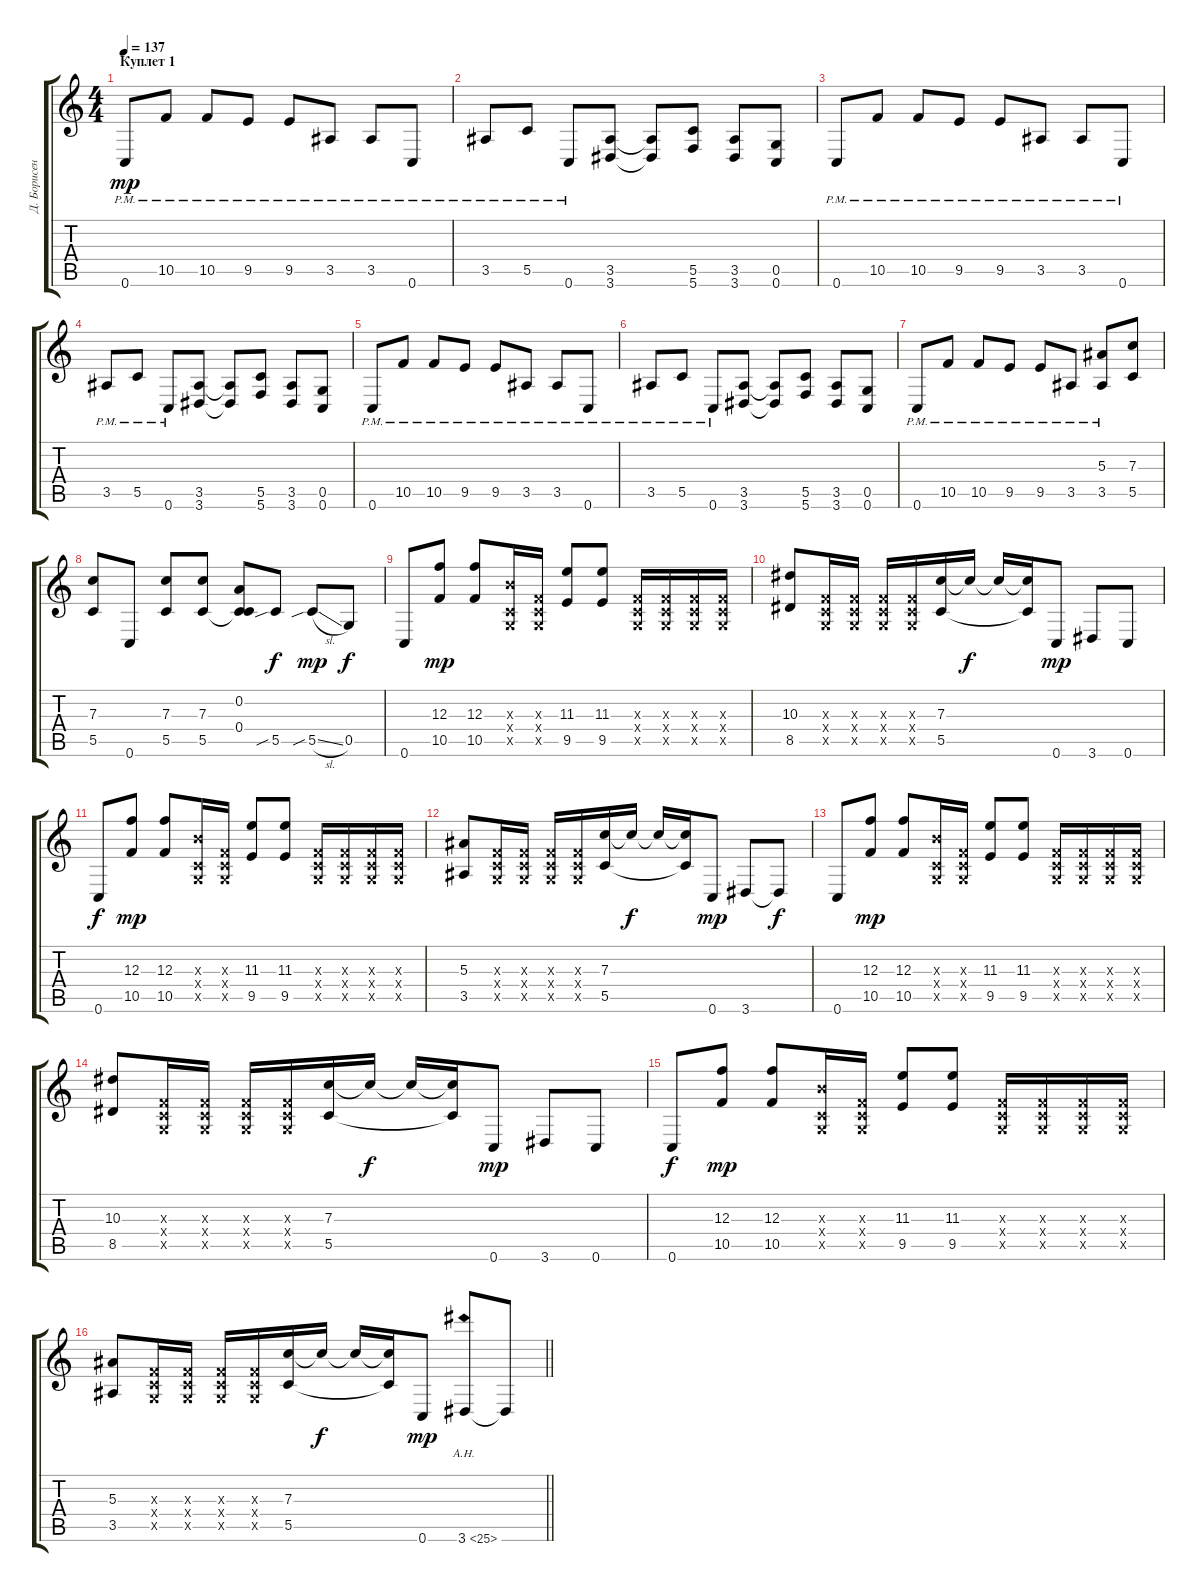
\track ("Д. Борисенков" "Д. Борисен") {mute instrument distortionguitar}
\staff {score tabs}
\tuning (D4 A3 F3 C3 G2 C2) {hide}
\ts (4 4)
\section ("" "Куплет 1")
\tempo 137
\clef g2
\ks c
0.6{pm}.8{dy mp} 10.5{pm}.8 10.5{pm}.8 9.5{pm}.8 9.5{pm}.8 3.5{pm}.8 3.5{pm}.8 0.6{pm}.8 |
3.5{pm}.8 5.5{pm}.8 0.6{pm}.8 (3.5 3.6).8 (3.5{t} 3.6{t}).8 (5.5 5.6).8 (3.5 3.6).8 (0.5 0.6).8 |
0.6{pm}.8 10.5{pm}.8 10.5{pm}.8 9.5{pm}.8 9.5{pm}.8 3.5{pm}.8 3.5{pm}.8 0.6{pm}.8 |
3.5{pm}.8 5.5{pm}.8 0.6{pm}.8 (3.5 3.6).8 (3.5{t} 3.6{t}).8 (5.5 5.6).8 (3.5 3.6).8 (0.5 0.6).8 |
0.6{pm}.8 10.5{pm}.8 10.5{pm}.8 9.5{pm}.8 9.5{pm}.8 3.5{pm}.8 3.5{pm}.8 0.6{pm}.8 |
3.5{pm}.8 5.5{pm}.8 0.6{pm}.8 (3.5 3.6).8 (3.5{t} 3.6{t}).8 (5.5 5.6).8 (3.5 3.6).8 (0.5 0.6).8 |
0.6{pm}.8 10.5{pm}.8 10.5{pm}.8 9.5{pm}.8 9.5{pm}.8 3.5{pm}.8 (5.3 3.5{pm}).8 (7.3 5.5).8 |
(7.3 5.5).8 0.6.8 (7.3 5.5).8 (7.3 5.5).8 (0.2 0.4 5.5{t}).8 5.5{sib}.8{dy f} 5.5{sib sl}.8{dy mp} 0.5.8{dy f} |
0.6.8 (12.3 10.5).8{dy mp} (12.3 10.5).8 (6.3{x} 0.4{x} 0.5{x}).16 (0.3{x} 0.4{x} 0.5{x}).16 (11.3 9.5).8 (11.3 9.5).8 (0.3{x} 0.4{x} 0.5{x}).16 (0.3{x} 0.4{x} 0.5{x}).16 (0.3{x} 0.4{x} 0.5{x}).16 (0.3{x} 0.4{x} 0.5{x}).16 |
(10.3 8.5).8 (0.3{x} 0.4{x} 0.5{x}).16 (0.3{x} 0.4{x} 0.5{x}).16 (0.3{x} 0.4{x} 0.5{x}).16 (0.3{x} 0.4{x} 0.5{x}).16 (7.3 5.5).16 7.3{t}.16{dy f} 7.3{t}.16 (7.3{t} 5.5{t}).16 0.6.8{dy mp} 3.6.8 0.6.8 |
0.6.8{dy f} (12.3 10.5).8{dy mp} (12.3 10.5).8 (6.3{x} 0.4{x} 0.5{x}).16 (0.3{x} 0.4{x} 0.5{x}).16 (11.3 9.5).8 (11.3 9.5).8 (0.3{x} 0.4{x} 0.5{x}).16 (0.3{x} 0.4{x} 0.5{x}).16 (0.3{x} 0.4{x} 0.5{x}).16 (0.3{x} 0.4{x} 0.5{x}).16 |
(5.3 3.5).8 (0.3{x} 0.4{x} 0.5{x}).16 (0.3{x} 0.4{x} 0.5{x}).16 (0.3{x} 0.4{x} 0.5{x}).16 (0.3{x} 0.4{x} 0.5{x}).16 (7.3 5.5).16 7.3{t}.16{dy f} 7.3{t}.16 (7.3{t} 5.5{t}).16 0.6.8{dy mp} 3.6.8 3.6{t}.8{dy f} |
0.6.8 (12.3 10.5).8{dy mp} (12.3 10.5).8 (6.3{x} 0.4{x} 0.5{x}).16 (0.3{x} 0.4{x} 0.5{x}).16 (11.3 9.5).8 (11.3 9.5).8 (0.3{x} 0.4{x} 0.5{x}).16 (0.3{x} 0.4{x} 0.5{x}).16 (0.3{x} 0.4{x} 0.5{x}).16 (0.3{x} 0.4{x} 0.5{x}).16 |
(10.3 8.5).8 (0.3{x} 0.4{x} 0.5{x}).16 (0.3{x} 0.4{x} 0.5{x}).16 (0.3{x} 0.4{x} 0.5{x}).16 (0.3{x} 0.4{x} 0.5{x}).16 (7.3 5.5).16 7.3{t}.16{dy f} 7.3{t}.16 (7.3{t} 5.5{t}).16 0.6.8{dy mp} 3.6.8 0.6.8 |
0.6.8{dy f} (12.3 10.5).8{dy mp} (12.3 10.5).8 (6.3{x} 0.4{x} 0.5{x}).16 (0.3{x} 0.4{x} 0.5{x}).16 (11.3 9.5).8 (11.3 9.5).8 (0.3{x} 0.4{x} 0.5{x}).16 (0.3{x} 0.4{x} 0.5{x}).16 (0.3{x} 0.4{x} 0.5{x}).16 (0.3{x} 0.4{x} 0.5{x}).16 |
\barLineRight lightlight
(5.3 3.5).8 (0.3{x} 0.4{x} 0.5{x}).16 (0.3{x} 0.4{x} 0.5{x}).16 (0.3{x} 0.4{x} 0.5{x}).16 (0.3{x} 0.4{x} 0.5{x}).16 (7.3 5.5).16 7.3{t}.16{dy f} 7.3{t}.16 (7.3{t} 5.5{t}).16 0.6.8{dy mp} 3.6{ah 22}.8 3.6{t}.8
